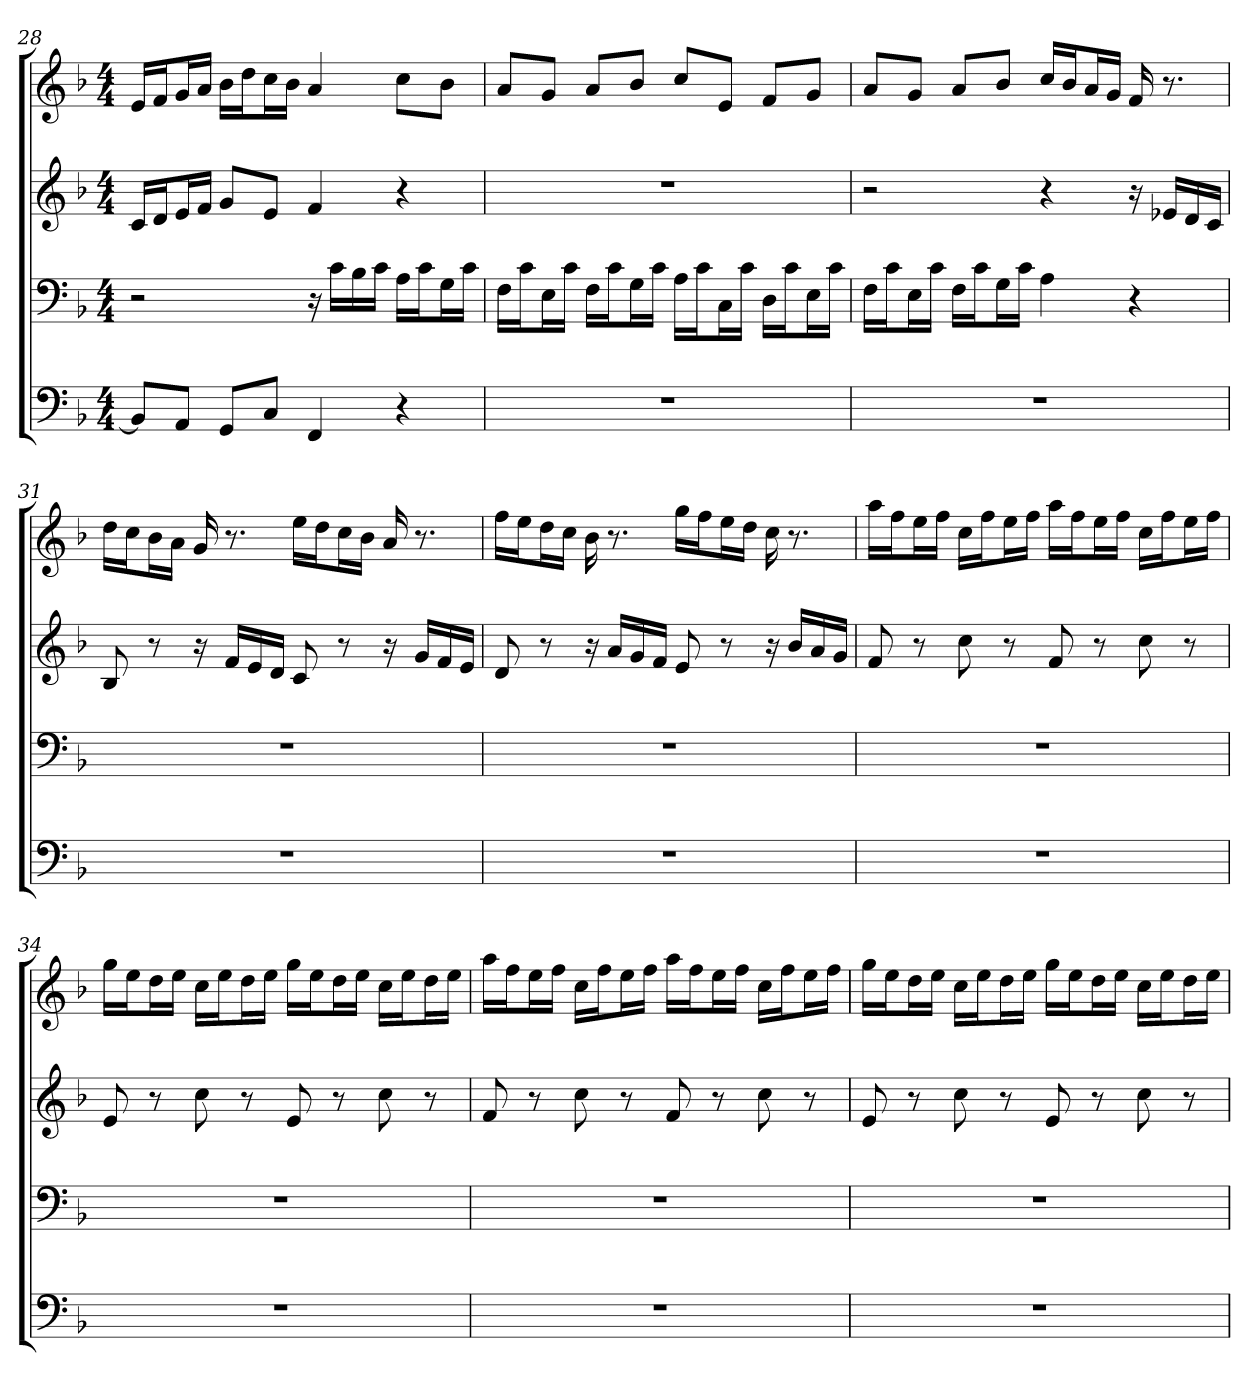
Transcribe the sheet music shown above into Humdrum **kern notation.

**kern	**kern	**kern	**kern
*part4	*part3	*part2	*part1
*staff4	*staff3	*staff2	*staff1
*k[b-]	*k[b-]	*k[b-]	*k[b-]
*M4/4	*M4/4	*M4/4	*M4/4
=28	=28	=28	=28
8BB-L]	2r	16cLL	16eLL
.	.	16dJ	16fJ
8AAJ	.	16eL	16gL
.	.	16fJJ	16aJJ
8GGL	.	8gL	16b-LL
.	.	.	16ddJ
8CJ	.	8eJ	16ccL
.	.	.	16b-JJ
4FF	16r	4f	4a
.	16cLL	.	.
.	16B-	.	.
.	16cJJ	.	.
4r	16ALL	4r	8ccL
.	16cJ	.	.
.	16GL	.	8b-J
.	16cJJ	.	.
=29	=29	=29	=29
1r	16FLL	1r	8aL
.	16cJ	.	.
.	16EL	.	8gJ
.	16cJJ	.	.
.	16FLL	.	8aL
.	16cJ	.	.
.	16GL	.	8b-J
.	16cJJ	.	.
.	16ALL	.	8ccL
.	16cJ	.	.
.	16CL	.	8eJ
.	16cJJ	.	.
.	16DLL	.	8fL
.	16cJ	.	.
.	16EL	.	8gJ
.	16cJJ	.	.
=30	=30	=30	=30
1r	16FLL	2r	8aL
.	16cJ	.	.
.	16EL	.	8gJ
.	16cJJ	.	.
.	16FLL	.	8aL
.	16cJ	.	.
.	16GL	.	8b-J
.	16cJJ	.	.
.	4A	4r	16ccLL
.	.	.	16b-J
.	.	.	16aL
.	.	.	16gJJ
.	4r	16r	16f
.	.	16e-XLL	8.r
.	.	16d	.
.	.	16cJJ	.
=31	=31	=31	=31
1r	1r	8B-	16ddLL
.	.	.	16ccJ
.	.	8r	16b-L
.	.	.	16aJJ
.	.	16r	16g
.	.	16fLL	8.r
.	.	16e	.
.	.	16dJJ	.
.	.	8c	16eeLL
.	.	.	16ddJ
.	.	8r	16ccL
.	.	.	16b-JJ
.	.	16r	16a
.	.	16gLL	8.r
.	.	16f	.
.	.	16eJJ	.
=32	=32	=32	=32
1r	1r	8d	16ffLL
.	.	.	16eeJ
.	.	8r	16ddL
.	.	.	16ccJJ
.	.	16r	16b-
.	.	16aLL	8.r
.	.	16g	.
.	.	16fJJ	.
.	.	8e	16ggLL
.	.	.	16ffJ
.	.	8r	16eeL
.	.	.	16ddJJ
.	.	16r	16cc
.	.	16b-LL	8.r
.	.	16a	.
.	.	16gJJ	.
=33	=33	=33	=33
1r	1r	8f	16aaLL
.	.	.	16ffJ
.	.	8r	16eeL
.	.	.	16ffJJ
.	.	8cc	16ccLL
.	.	.	16ffJ
.	.	8r	16eeL
.	.	.	16ffJJ
.	.	8f	16aaLL
.	.	.	16ffJ
.	.	8r	16eeL
.	.	.	16ffJJ
.	.	8cc	16ccLL
.	.	.	16ffJ
.	.	8r	16eeL
.	.	.	16ffJJ
=34	=34	=34	=34
1r	1r	8e	16ggLL
.	.	.	16eeJ
.	.	8r	16ddL
.	.	.	16eeJJ
.	.	8cc	16ccLL
.	.	.	16eeJ
.	.	8r	16ddL
.	.	.	16eeJJ
.	.	8e	16ggLL
.	.	.	16eeJ
.	.	8r	16ddL
.	.	.	16eeJJ
.	.	8cc	16ccLL
.	.	.	16eeJ
.	.	8r	16ddL
.	.	.	16eeJJ
=35	=35	=35	=35
1r	1r	8f	16aaLL
.	.	.	16ffJ
.	.	8r	16eeL
.	.	.	16ffJJ
.	.	8cc	16ccLL
.	.	.	16ffJ
.	.	8r	16eeL
.	.	.	16ffJJ
.	.	8f	16aaLL
.	.	.	16ffJ
.	.	8r	16eeL
.	.	.	16ffJJ
.	.	8cc	16ccLL
.	.	.	16ffJ
.	.	8r	16eeL
.	.	.	16ffJJ
=36	=36	=36	=36
1r	1r	8e	16ggLL
.	.	.	16eeJ
.	.	8r	16ddL
.	.	.	16eeJJ
.	.	8cc	16ccLL
.	.	.	16eeJ
.	.	8r	16ddL
.	.	.	16eeJJ
.	.	8e	16ggLL
.	.	.	16eeJ
.	.	8r	16ddL
.	.	.	16eeJJ
.	.	8cc	16ccLL
.	.	.	16eeJ
.	.	8r	16ddL
.	.	.	16eeJJ
=	=	=	=
*-	*-	*-	*-
